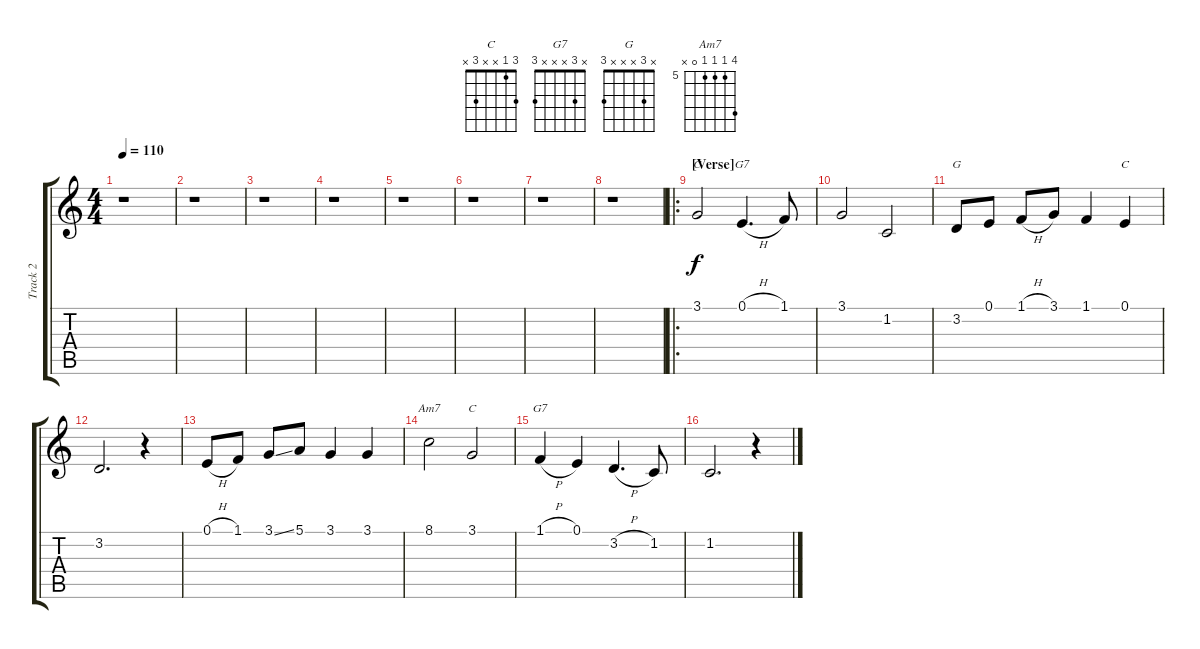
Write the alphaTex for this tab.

\track ("Track 2" "Track 2") {instrument altosax}
\staff {score tabs}
\tuning (E4 B3 G3 D3 A2 E2) {hide}
\chord ("C" 3 x x x 3 x)
\chord ("G7" 0 x x x x 3)
\chord ("G" x 3 x x x 3)
\chord ("C" 0 x x 2 x x)
\chord ("Am7" 8 5 5 5 0 x) {firstfret 5}
\chord ("C" 3 1 x x 3 x)
\chord ("G7" x 3 x x x 3)
\ts (4 4)
\tempo 110
\clef g2
\ks c
r.1{dy f} |
r.1 |
r.1 |
r.1 |
r.1 |
r.1 |
r.1 |
r.1 |
\ro
\section ("" "[Verse]")
3.1.2{ch "C"} 0.1{h}.4{d ch "G7"} 1.1.8 |
3.1.2 1.2.2 |
3.2.8{ch "G"} 0.1.8 1.1{h}.8 3.1.8 1.1.4 0.1.4{ch "C"} |
3.2.2{d} r.4 |
0.1{h}.8 1.1.8 3.1{ss}.8 5.1.8 3.1.4 3.1.4 |
8.1.2{ch "Am7"} 3.1.2{ch "C"} |
1.1{h}.4{ch "G7"} 0.1.4 3.2{h}.4{d} 1.2.8 |
1.2.2{d} r.4
